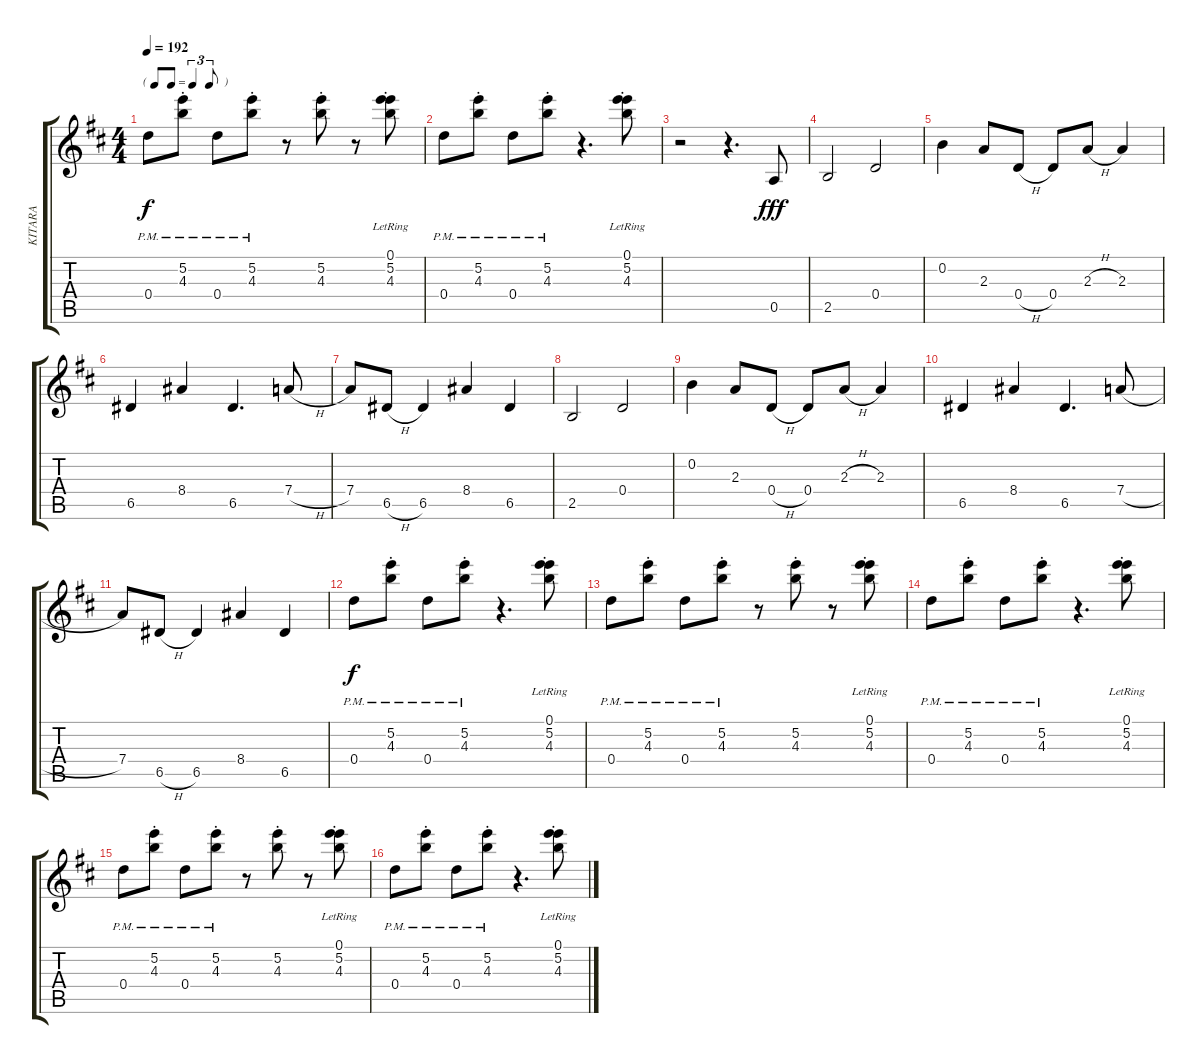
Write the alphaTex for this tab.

\track ("KITARA" "KITARA") {instrument electricguitarmuted}
\staff {score tabs}
\tuning (E4 B3 G3 D3 A2 E2) {hide}
\ts (4 4)
\tf triplet8th
\tempo 192
\clef g2
\ks d
0.4{pm}.8{ot 8vb dy f} (5.2{pm st} 4.3{pm}).8{ot 8vb} 0.4{pm}.8{ot 8vb} (5.2{pm st} 4.3{pm}).8{ot 8vb} r.8 (5.2{st} 4.3).8{ot 8vb} r.8 (0.1{st lr} 5.2{st lr} 4.3{lr}).8{ot 8vb} |
0.4{pm}.8{ot 8vb} (5.2{pm st} 4.3{pm}).8{ot 8vb} 0.4{pm}.8{ot 8vb} (5.2{pm st} 4.3{pm}).8{ot 8vb} r.4{d} (0.1{lr} 5.2{st lr} 4.3{lr}).8{ot 8vb} |
r.2 r.4{d} 0.5.8{dy fff} |
2.5.2 0.4.2 |
0.2.4 2.3.8 0.4{h}.8 0.4.8 2.3{h}.8 2.3.4 |
6.5.4 8.4.4 6.5.4{d} 7.4{h}.8 |
7.4.8 6.5{h}.8 6.5.4 8.4.4 6.5.4 |
2.5.2 0.4.2 |
0.2.4 2.3.8 0.4{h}.8 0.4.8 2.3{h}.8 2.3.4 |
6.5.4 8.4.4 6.5.4{d} 7.4{h}.8 |
7.4.8 6.5{h}.8 6.5.4 8.4.4 6.5.4 |
0.4{pm}.8{ot 8vb dy f} (5.2{pm st} 4.3{pm}).8{ot 8vb} 0.4{pm}.8{ot 8vb} (5.2{pm st} 4.3{pm}).8{ot 8vb} r.4{d} (0.1{lr} 5.2{st lr} 4.3{lr}).8{ot 8vb} |
0.4{pm}.8{ot 8vb} (5.2{pm st} 4.3{pm}).8{ot 8vb} 0.4{pm}.8{ot 8vb} (5.2{pm st} 4.3{pm}).8{ot 8vb} r.8 (5.2{st} 4.3).8{ot 8vb} r.8 (0.1{st lr} 5.2{st lr} 4.3{lr}).8{ot 8vb} |
0.4{pm}.8{ot 8vb} (5.2{pm st} 4.3{pm}).8{ot 8vb} 0.4{pm}.8{ot 8vb} (5.2{pm st} 4.3{pm}).8{ot 8vb} r.4{d} (0.1{lr} 5.2{st lr} 4.3{lr}).8{ot 8vb} |
0.4{pm}.8{ot 8vb} (5.2{pm st} 4.3{pm}).8{ot 8vb} 0.4{pm}.8{ot 8vb} (5.2{pm st} 4.3{pm}).8{ot 8vb} r.8 (5.2{st} 4.3).8{ot 8vb} r.8 (0.1{st lr} 5.2{st lr} 4.3{lr}).8{ot 8vb} |
0.4{pm}.8{ot 8vb} (5.2{pm st} 4.3{pm}).8{ot 8vb} 0.4{pm}.8{ot 8vb} (5.2{pm st} 4.3{pm}).8{ot 8vb} r.4{d} (0.1{lr} 5.2{st lr} 4.3{lr}).8{ot 8vb}
